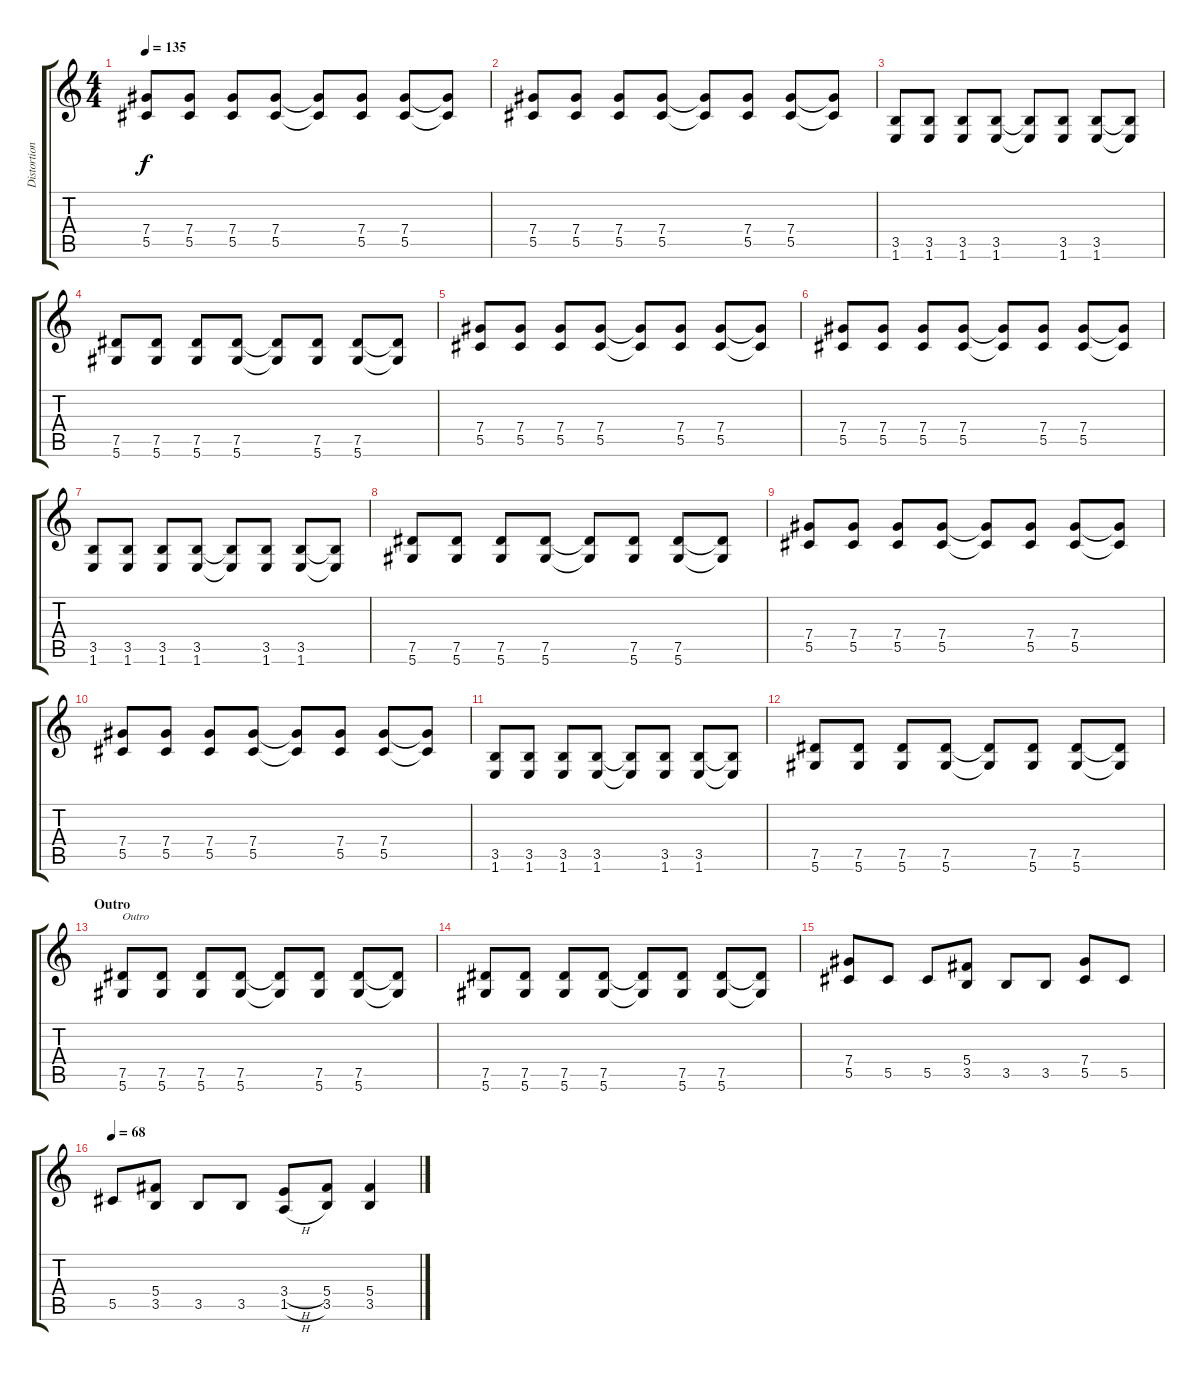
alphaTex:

\track ("Distortion Guitar" "Distortion") {instrument distortionguitar}
\staff {score tabs}
\tuning (Eb4 Bb3 Gb3 Db3 Ab2 Eb2) {hide}
\ts (4 4)
\tempo 135
\clef g2
\ks c
(7.4 5.5).8{dy f} (7.4 5.5).8 (7.4 5.5).8 (7.4 5.5).8 (7.4{t} 5.5{t}).8 (7.4 5.5).8 (7.4 5.5).8 (7.4{t} 5.5{t}).8 |
(7.4 5.5).8 (7.4 5.5).8 (7.4 5.5).8 (7.4 5.5).8 (7.4{t} 5.5{t}).8 (7.4 5.5).8 (7.4 5.5).8 (7.4{t} 5.5{t}).8 |
(3.5 1.6).8 (3.5 1.6).8 (3.5 1.6).8 (3.5 1.6).8 (3.5{t} 1.6{t}).8 (3.5 1.6).8 (3.5 1.6).8 (3.5{t} 1.6{t}).8 |
(7.5 5.6).8 (7.5 5.6).8 (7.5 5.6).8 (7.5 5.6).8 (7.5{t} 5.6{t}).8 (7.5 5.6).8 (7.5 5.6).8 (7.5{t} 5.6{t}).8 |
(7.4 5.5).8 (7.4 5.5).8 (7.4 5.5).8 (7.4 5.5).8 (7.4{t} 5.5{t}).8 (7.4 5.5).8 (7.4 5.5).8 (7.4{t} 5.5{t}).8 |
(7.4 5.5).8 (7.4 5.5).8 (7.4 5.5).8 (7.4 5.5).8 (7.4{t} 5.5{t}).8 (7.4 5.5).8 (7.4 5.5).8 (7.4{t} 5.5{t}).8 |
(3.5 1.6).8 (3.5 1.6).8 (3.5 1.6).8 (3.5 1.6).8 (3.5{t} 1.6{t}).8 (3.5 1.6).8 (3.5 1.6).8 (3.5{t} 1.6{t}).8 |
(7.5 5.6).8 (7.5 5.6).8 (7.5 5.6).8 (7.5 5.6).8 (7.5{t} 5.6{t}).8 (7.5 5.6).8 (7.5 5.6).8 (7.5{t} 5.6{t}).8 |
(7.4 5.5).8 (7.4 5.5).8 (7.4 5.5).8 (7.4 5.5).8 (7.4{t} 5.5{t}).8 (7.4 5.5).8 (7.4 5.5).8 (7.4{t} 5.5{t}).8 |
(7.4 5.5).8 (7.4 5.5).8 (7.4 5.5).8 (7.4 5.5).8 (7.4{t} 5.5{t}).8 (7.4 5.5).8 (7.4 5.5).8 (7.4{t} 5.5{t}).8 |
(3.5 1.6).8 (3.5 1.6).8 (3.5 1.6).8 (3.5 1.6).8 (3.5{t} 1.6{t}).8 (3.5 1.6).8 (3.5 1.6).8 (3.5{t} 1.6{t}).8 |
(7.5 5.6).8 (7.5 5.6).8 (7.5 5.6).8 (7.5 5.6).8 (7.5{t} 5.6{t}).8 (7.5 5.6).8 (7.5 5.6).8 (7.5{t} 5.6{t}).8 |
\section ("" "Outro")
(7.5 5.6).8{txt "Outro"} (7.5 5.6).8 (7.5 5.6).8 (7.5 5.6).8 (7.5{t} 5.6{t}).8 (7.5 5.6).8 (7.5 5.6).8 (7.5{t} 5.6{t}).8 |
(7.5 5.6).8 (7.5 5.6).8 (7.5 5.6).8 (7.5 5.6).8 (7.5{t} 5.6{t}).8 (7.5 5.6).8 (7.5 5.6).8 (7.5{t} 5.6{t}).8 |
(7.4 5.5).8 5.5.8 5.5.8 (5.4 3.5).8 3.5.8 3.5.8 (7.4 5.5).8 5.5.8 |
\tempo 68
5.5.8 (5.4 3.5).8 3.5.8 3.5.8 (3.4{h} 1.5{h}).8 (5.4 3.5).8 (5.4 3.5).4
